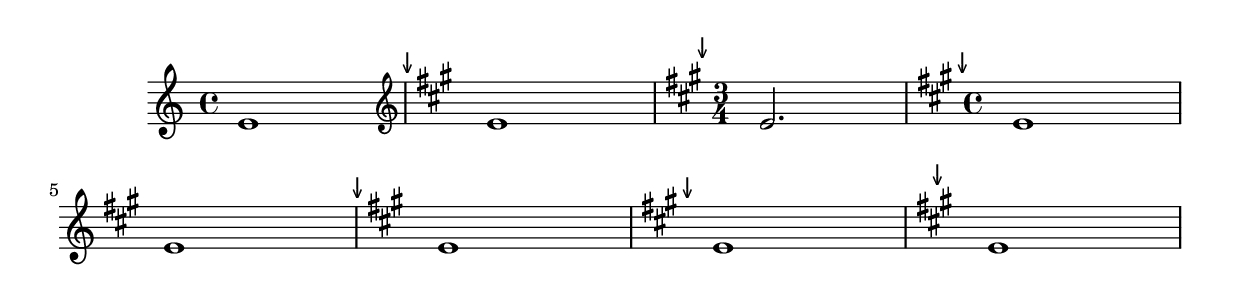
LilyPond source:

%% DO NOT EDIT this file manually; it is automatically
%% generated from LSR http://lsr.dsi.unimi.it
%% Make any changes in LSR itself, or in Documentation/snippets/new/ ,
%% and then run scripts/auxiliar/makelsr.py
%%
%% This file is in the public domain.
\version "2.14.2"

\header {
  lsrtags = "text"

%% Translation of GIT committish: b482c3e5b56c3841a88d957e0ca12964bd3e64fa
  texidoces = "
Si están especificadas, las marcas de texto se pueden alinear con
objetos de notación distintos a las líneas divisorias.  Entre estos
objetos se encuentran @code{ambitus}, @code{breathing-sign},
@code{clef}, @code{custos}, @code{staff-bar}, @code{left-edge},
@code{key-cancellation}, @code{key-signature} y @code{time-signature}.

En estos casos, las marcas de texto se centran horizontalmente sobre
el objeto, aunque esto se puede cambiar, como se muestra en la segunda
línea de este ejemplo (en una partitura con varios pentagramas, se
debe hacer este ajuste para todos los pentagramas).

"
  doctitlees = "Alinear marcas con varios objetos de notación"


%% Translation of GIT committish: 0a868be38a775ecb1ef935b079000cebbc64de40
  texidocde = "
Wenn angegeben, können Textzeichen auch an anderen Objekten als Taktstrichen
ausgerichtet werden.  Zu diesen Objekten gehören @code{ambitus},
@code{breathing-sign}, @code{clef}, @code{custos}, @code{staff-bar},
@code{left-edge}, @code{key-cancellation}, @code{key-signature} und
@code{time-signature}.

In diesem Fall werden die Zeichen horizontal über dem Objekt zentriert.
Diese Ausrichtung kann auch geändert werden, wie die zweite Zeile
des Beispiels zeigt.  In einer Partitur mit vielen Systemen sollte
diese Einstellung für alle Systeme gemacht werden.

"

  doctitlede = "Zeichen an verschiedenen Notationsobjekten ausrichten"

%% Translation of GIT committish: 3b125956b08d27ef39cd48bfa3a2f1e1bb2ae8b4
  texidocfr = "
Les indications textuelles peuvent s'aligner par rapport à d'autres
objets que des barres de mesure, tels que @code{ambitus},
@code{breathing-sign}, @code{clef}, @code{custos}, @code{staff-bar},
@code{left-edge}, @code{key-cancellation}, @code{key-signature}, ou
@code{time-signature}.


Par défaut, les indications textuelles sont alignées avec le milieu
des objets de notation.  Bien entendu, vous pouvez modifier les
propriétés des objets en question pour obtenir un autre
résultat comme l'illustre la deuxième ligne de l'exemple.  Dans le cas
de portées multiples, ces réglages doivent être faits pour chacune
d'entre elles.

"
  doctitlefr = "Alignement des indications par rapport à divers objets de notation"


  texidoc = "
If specified, text marks may be aligned with notation objects other
than bar lines.  These objects include @code{ambitus},
@code{breathing-sign}, @code{clef}, @code{custos}, @code{staff-bar},
@code{left-edge}, @code{key-cancellation}, @code{key-signature}, and
@code{time-signature}.



In such cases, text marks will be horizontally centered above the
object. However this can be changed, as demonstrated on the second line
of this example (in a score with multiple staves, this setting should
be done for all the staves).



"
  doctitle = "Aligning marks with various notation objects"
} % begin verbatim


\relative c' {
  e1

  % the RehearsalMark will be centered above the Clef
  \override Score.RehearsalMark #'break-align-symbols = #'(clef)
  \key a \major
  \clef treble
  \mark "↓"
  e1

  % the RehearsalMark will be centered above the TimeSignature
  \override Score.RehearsalMark #'break-align-symbols = #'(time-signature)
  \key a \major
  \clef treble
  \time 3/4
  \mark \markup { \char ##x2193 }
  e2.

  % the RehearsalMark will be centered above the KeySignature
  \override Score.RehearsalMark #'break-align-symbols = #'(key-signature)
  \key a \major
  \clef treble
  \time 4/4
  \mark \markup { \char ##x2193 }
  e1

  \break
  e1

  % the RehearsalMark will be aligned with the left edge of the KeySignature
  \once \override Score.KeySignature #'break-align-anchor-alignment = #LEFT
  \mark \markup { \char ##x2193 }
  \key a \major
  e1

  % the RehearsalMark will be aligned with the right edge of the KeySignature
  \once \override Score.KeySignature #'break-align-anchor-alignment = #RIGHT
  \key a \major
  \mark \markup { \char ##x2193 }
  e1

  % the RehearsalMark will be aligned with the left edge of the KeySignature
  % and then shifted right by one unit.
  \once \override Score.KeySignature #'break-align-anchor = #1
  \key a \major
  \mark \markup { \char ##x2193 }
  e1
}
